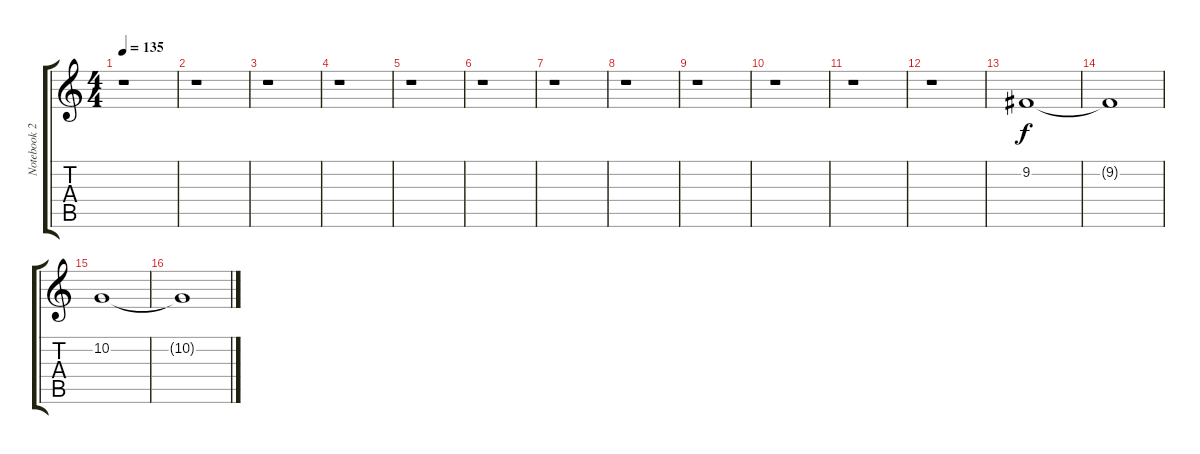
\track ("Notebook 2" "Notebook 2") {instrument synthvoice}
\staff {score tabs}
\tuning (D4 A3 F3 C3 G2 C2) {hide}
\ts (4 4)
\tempo 135
\clef g2
\ks c
r.1{dy f} |
r.1 |
r.1 |
r.1 |
r.1 |
r.1 |
r.1 |
r.1 |
r.1 |
r.1 |
r.1 |
r.1 |
9.2.1 |
9.2{t}.1 |
10.2.1 |
10.2{t}.1
